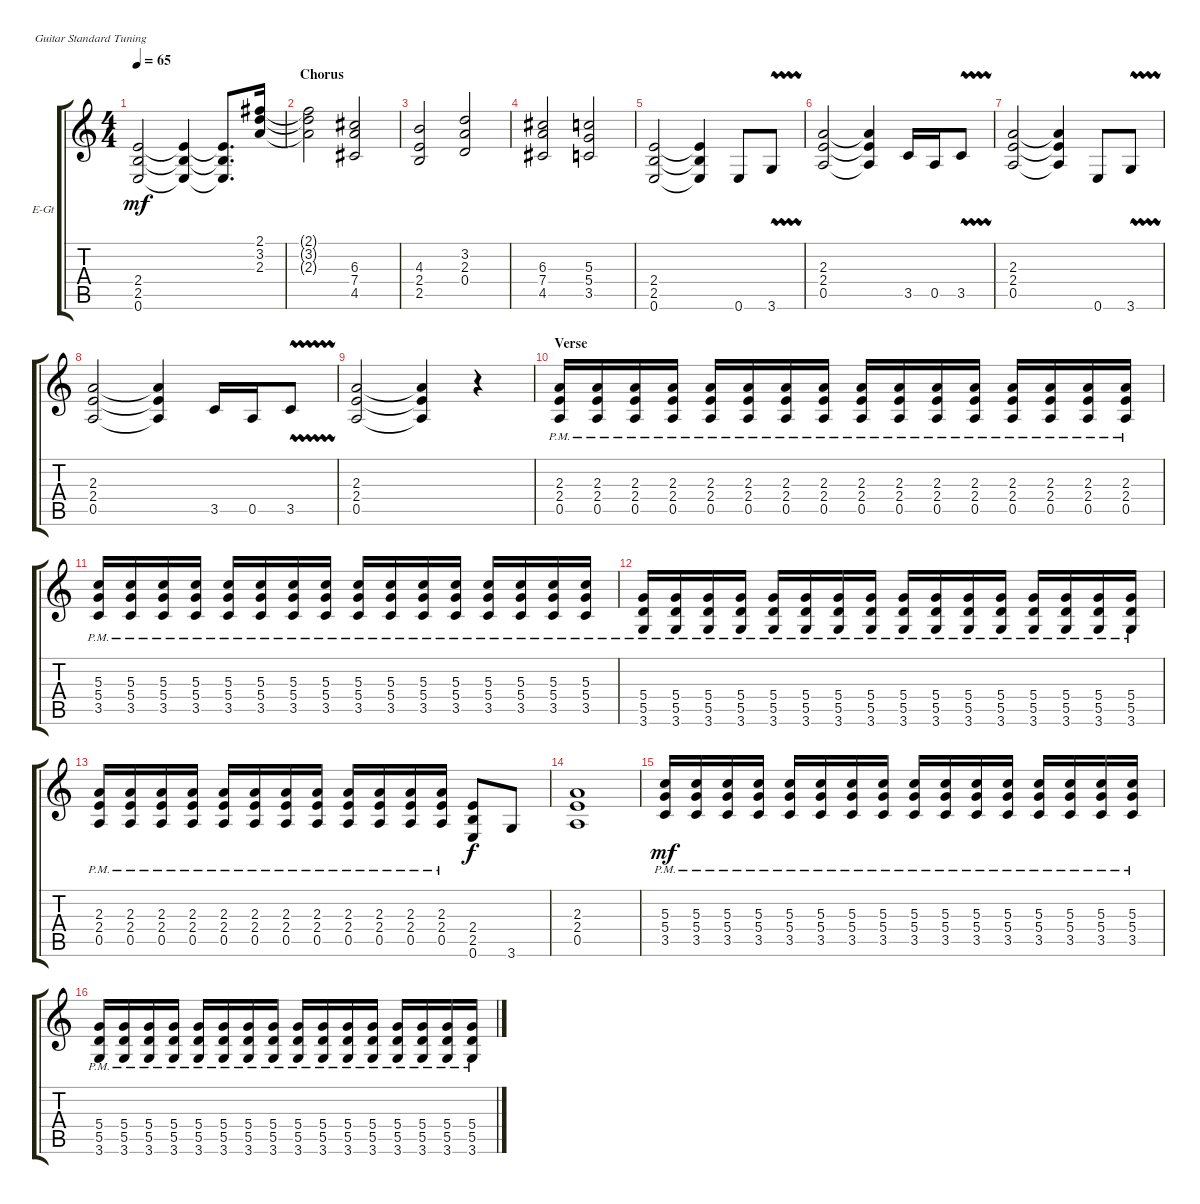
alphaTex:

\bracketExtendMode groupsimilarinstruments
\firstSystemTrackNameOrientation horizontal
\otherSystemsTrackNameOrientation horizontal
\track ("Guitar" "E-Gt") {instrument distortionguitar}
\staff {score tabs}
\tuning (E4 B3 G3 D3 A2 E2)
\ts (4 4)
\tempo 65
\clef g2
\ks c
(2.5 0.6 2.4).2{dy mf} (2.5{t} 0.6{t} 2.4{t}).4 (2.5{t} 0.6{t} 2.4{t}).8{d} (2.1 3.2 2.3).16 |
\section ("" "Chorus")
(2.3{t} 3.2{t} 2.1{t}).2 (4.5 7.4 6.3).2 |
(2.5 2.4 4.3).2 (0.4 2.3 3.2).2 |
(4.5 7.4 6.3).2 (3.5 5.4 5.3).2 |
(0.6 2.5 2.4).2 (0.6{t} 2.5{t} 2.4{t}).4 0.6.8 3.6{vw}.8 |
(0.5 2.4 2.3).2 (0.5{t} 2.4{t} 2.3{t}).4 3.5.16 0.5.16 3.5{vw}.8 |
(0.5 2.4 2.3).2 (0.5{t} 2.4{t} 2.3{t}).4 0.6.8 3.6{vw}.8 |
(0.5 2.4 2.3).2 (0.5{t} 2.4{t} 2.3{t}).4 3.5.16 0.5.16 3.5{vw}.8 |
(0.5 2.4 2.3).2 (0.5{t} 2.4{t} 2.3{t}).4 r.4 |
\section ("" "Verse")
(2.3{pm} 2.4{pm} 0.5{pm}).16 (2.3{pm} 2.4{pm} 0.5{pm}).16 (2.3{pm} 2.4{pm} 0.5{pm}).16 (2.3{pm} 2.4{pm} 0.5{pm}).16 (2.3{pm} 2.4{pm} 0.5{pm}).16 (2.3{pm} 2.4{pm} 0.5{pm}).16 (2.3{pm} 2.4{pm} 0.5{pm}).16 (2.3{pm} 2.4{pm} 0.5{pm}).16 (2.3{pm} 2.4{pm} 0.5{pm}).16 (2.3{pm} 2.4{pm} 0.5{pm}).16 (2.3{pm} 2.4{pm} 0.5{pm}).16 (2.3{pm} 2.4{pm} 0.5{pm}).16 (2.3{pm} 2.4{pm} 0.5{pm}).16 (2.3{pm} 2.4{pm} 0.5{pm}).16 (2.3{pm} 2.4{pm} 0.5{pm}).16 (2.3{pm} 2.4{pm} 0.5{pm}).16 |
(3.5{pm} 5.4{pm} 5.3{pm}).16 (5.3{pm} 5.4{pm} 3.5{pm}).16 (5.3{pm} 5.4{pm} 3.5{pm}).16 (3.5{pm} 5.4{pm} 5.3{pm}).16 (5.3{pm} 5.4{pm} 3.5{pm}).16 (5.3{pm} 5.4{pm} 3.5{pm}).16 (5.3{pm} 5.4{pm} 3.5{pm}).16 (3.5{pm} 5.4{pm} 5.3{pm}).16 (5.3{pm} 5.4{pm} 3.5{pm}).16 (5.3{pm} 5.4{pm} 3.5{pm}).16 (5.3{pm} 5.4{pm} 3.5{pm}).16 (3.5{pm} 5.4{pm} 5.3{pm}).16 (5.3{pm} 5.4{pm} 3.5{pm}).16 (5.3{pm} 5.4{pm} 3.5{pm}).16 (5.3{pm} 5.4{pm} 3.5{pm}).16 (5.3{pm} 5.4{pm} 3.5{pm}).16 |
(3.6{pm} 5.5{pm} 5.4{pm}).16 (5.4{pm} 5.5{pm} 3.6{pm}).16 (3.6{pm} 5.5{pm} 5.4{pm}).16 (3.6{pm} 5.5{pm} 5.4{pm}).16 (5.4{pm} 5.5{pm} 3.6{pm}).16 (3.6{pm} 5.5{pm} 5.4{pm}).16 (3.6{pm} 5.5{pm} 5.4{pm}).16 (3.6{pm} 5.5{pm} 5.4{pm}).16 (5.4{pm} 5.5{pm} 3.6{pm}).16 (3.6{pm} 5.5{pm} 5.4{pm}).16 (3.6{pm} 5.5{pm} 5.4{pm}).16 (3.6{pm} 5.5{pm} 5.4{pm}).16 (5.4{pm} 5.5{pm} 3.6{pm}).16 (3.6{pm} 5.5{pm} 5.4{pm}).16 (3.6{pm} 5.5{pm} 5.4{pm}).16 (3.6{pm} 5.5{pm} 5.4{pm}).16 |
(0.5{pm} 2.4{pm} 2.3{pm}).16 (2.4{pm} 0.5{pm} 2.3{pm}).16 (2.4{pm} 0.5{pm} 2.3{pm}).16 (0.5{pm} 2.4{pm} 2.3{pm}).16 (2.4{pm} 0.5{pm} 2.3{pm}).16 (2.4{pm} 0.5{pm} 2.3{pm}).16 (2.4{pm} 0.5{pm} 2.3{pm}).16 (0.5{pm} 2.4{pm} 2.3{pm}).16 (2.4{pm} 0.5{pm} 2.3{pm}).16 (2.4{pm} 0.5{pm} 2.3{pm}).16 (2.4{pm} 0.5{pm} 2.3{pm}).16 (0.5{pm} 2.4{pm} 2.3{pm}).16 (0.6 2.5 2.4).8{dy f} 3.6.8 |
(0.5 2.4 2.3).1 |
(3.5{pm} 5.4{pm} 5.3{pm}).16{dy mf} (5.3{pm} 5.4{pm} 3.5{pm}).16 (5.3{pm} 5.4{pm} 3.5{pm}).16 (3.5{pm} 5.4{pm} 5.3{pm}).16 (5.3{pm} 5.4{pm} 3.5{pm}).16 (5.3{pm} 5.4{pm} 3.5{pm}).16 (5.3{pm} 5.4{pm} 3.5{pm}).16 (3.5{pm} 5.4{pm} 5.3{pm}).16 (5.3{pm} 5.4{pm} 3.5{pm}).16 (5.3{pm} 5.4{pm} 3.5{pm}).16 (5.3{pm} 5.4{pm} 3.5{pm}).16 (3.5{pm} 5.4{pm} 5.3{pm}).16 (5.3{pm} 5.4{pm} 3.5{pm}).16 (5.3{pm} 5.4{pm} 3.5{pm}).16 (5.3{pm} 5.4{pm} 3.5{pm}).16 (5.3{pm} 5.4{pm} 3.5{pm}).16 |
(3.6{pm} 5.5{pm} 5.4{pm}).16 (5.4{pm} 5.5{pm} 3.6{pm}).16 (3.6{pm} 5.5{pm} 5.4{pm}).16 (3.6{pm} 5.5{pm} 5.4{pm}).16 (5.4{pm} 5.5{pm} 3.6{pm}).16 (3.6{pm} 5.5{pm} 5.4{pm}).16 (3.6{pm} 5.5{pm} 5.4{pm}).16 (3.6{pm} 5.5{pm} 5.4{pm}).16 (5.4{pm} 5.5{pm} 3.6{pm}).16 (3.6{pm} 5.5{pm} 5.4{pm}).16 (3.6{pm} 5.5{pm} 5.4{pm}).16 (3.6{pm} 5.5{pm} 5.4{pm}).16 (5.4{pm} 5.5{pm} 3.6{pm}).16 (3.6{pm} 5.5{pm} 5.4{pm}).16 (3.6{pm} 5.5{pm} 5.4{pm}).16 (3.6{pm} 5.5{pm} 5.4{pm}).16
